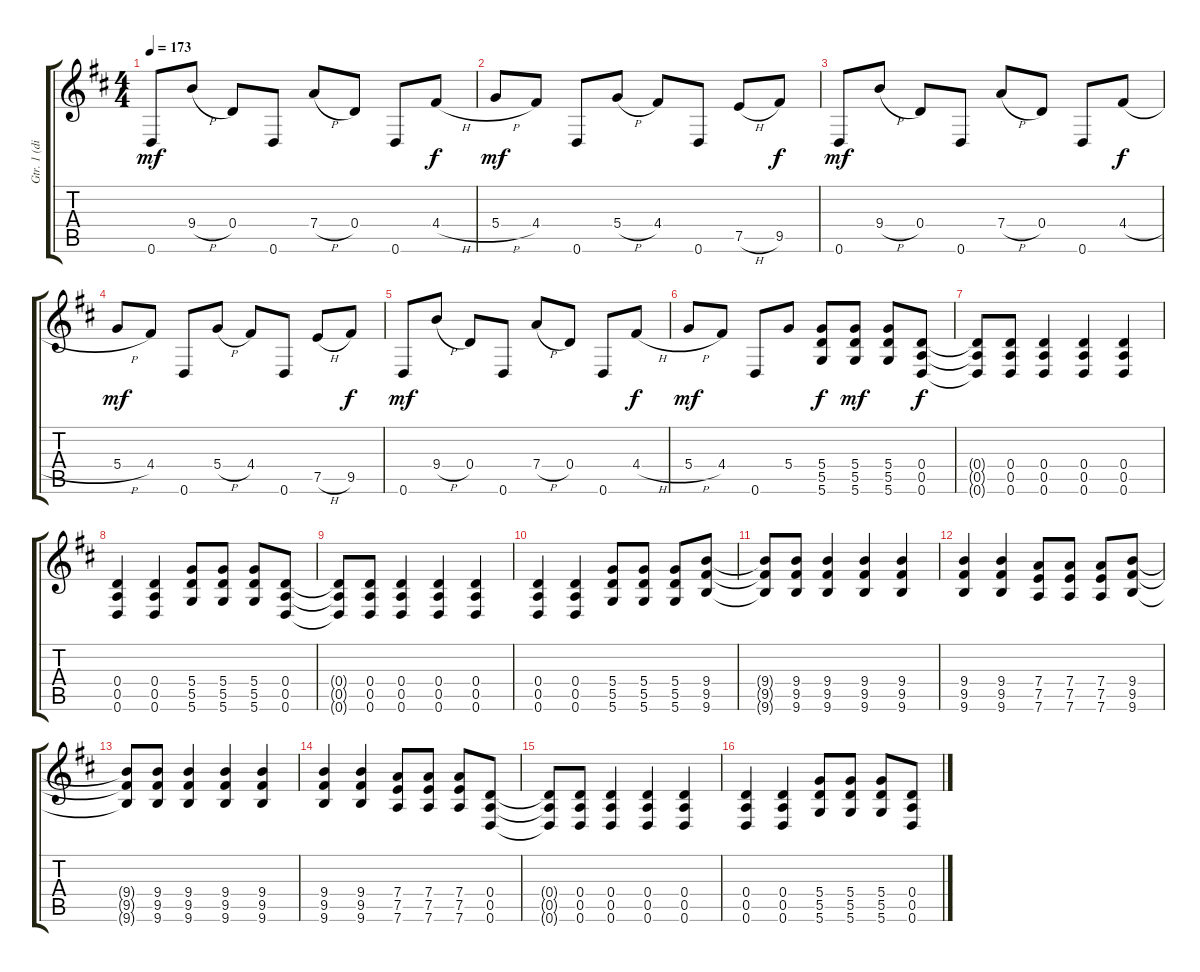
\track ("Gtr. 1 (dist.)" "Gtr. 1 (di") {instrument overdrivenguitar}
\staff {score tabs}
\tuning (E4 B3 G3 D3 A2 D2) {hide}
\ts (4 4)
\tempo 173
\clef g2
\ks d
0.6.8{dy mf} 9.4{h}.8 0.4.8 0.6.8 7.4{h}.8 0.4.8 0.6.8 4.4{h}.8{dy f} |
5.4{h}.8{dy mf} 4.4.8 0.6.8 5.4{h}.8 4.4.8 0.6.8 7.5{h}.8 9.5.8{dy f} |
0.6.8{dy mf} 9.4{h}.8 0.4.8 0.6.8 7.4{h}.8 0.4.8 0.6.8 4.4{h}.8{dy f} |
5.4{h}.8{dy mf} 4.4.8 0.6.8 5.4{h}.8 4.4.8 0.6.8 7.5{h}.8 9.5.8{dy f} |
0.6.8{dy mf} 9.4{h}.8 0.4.8 0.6.8 7.4{h}.8 0.4.8 0.6.8 4.4{h}.8{dy f} |
5.4{h}.8{dy mf} 4.4.8 0.6.8 5.4.8 (5.4 5.5 5.6).8{dy f balance 8 instrument overdrivenguitar} (5.4 5.5 5.6).8{dy mf} (5.4 5.5 5.6).8 (0.4 0.5 0.6).8{dy f} |
(0.4{t} 0.5{t} 0.6{t}).8 (0.4 0.5 0.6).8 (0.4 0.5 0.6).4 (0.4 0.5 0.6).4 (0.4 0.5 0.6).4 |
(0.4 0.5 0.6).4 (0.4 0.5 0.6).4 (5.4 5.5 5.6).8 (5.4 5.5 5.6).8 (5.4 5.5 5.6).8 (0.4 0.5 0.6).8 |
(0.4{t} 0.5{t} 0.6{t}).8 (0.4 0.5 0.6).8 (0.4 0.5 0.6).4 (0.4 0.5 0.6).4 (0.4 0.5 0.6).4 |
(0.4 0.5 0.6).4 (0.4 0.5 0.6).4 (5.4 5.5 5.6).8 (5.4 5.5 5.6).8 (5.4 5.5 5.6).8 (9.4 9.5 9.6).8 |
(9.4{t} 9.5{t} 9.6{t}).8 (9.4 9.5 9.6).8 (9.4 9.5 9.6).4 (9.4 9.5 9.6).4 (9.4 9.5 9.6).4 |
(9.4 9.5 9.6).4 (9.4 9.5 9.6).4 (7.4 7.5 7.6).8 (7.4 7.5 7.6).8 (7.4 7.5 7.6).8 (9.4 9.5 9.6).8 |
(9.4{t} 9.5{t} 9.6{t}).8 (9.4 9.5 9.6).8 (9.4 9.5 9.6).4 (9.4 9.5 9.6).4 (9.4 9.5 9.6).4 |
(9.4 9.5 9.6).4 (9.4 9.5 9.6).4 (7.4 7.5 7.6).8 (7.4 7.5 7.6).8 (7.4 7.5 7.6).8 (0.4 0.5 0.6).8 |
(0.4{t} 0.5{t} 0.6{t}).8 (0.4 0.5 0.6).8 (0.4 0.5 0.6).4 (0.4 0.5 0.6).4 (0.4 0.5 0.6).4 |
(0.4 0.5 0.6).4 (0.4 0.5 0.6).4 (5.4 5.5 5.6).8 (5.4 5.5 5.6).8 (5.4 5.5 5.6).8 (0.4 0.5 0.6).8
